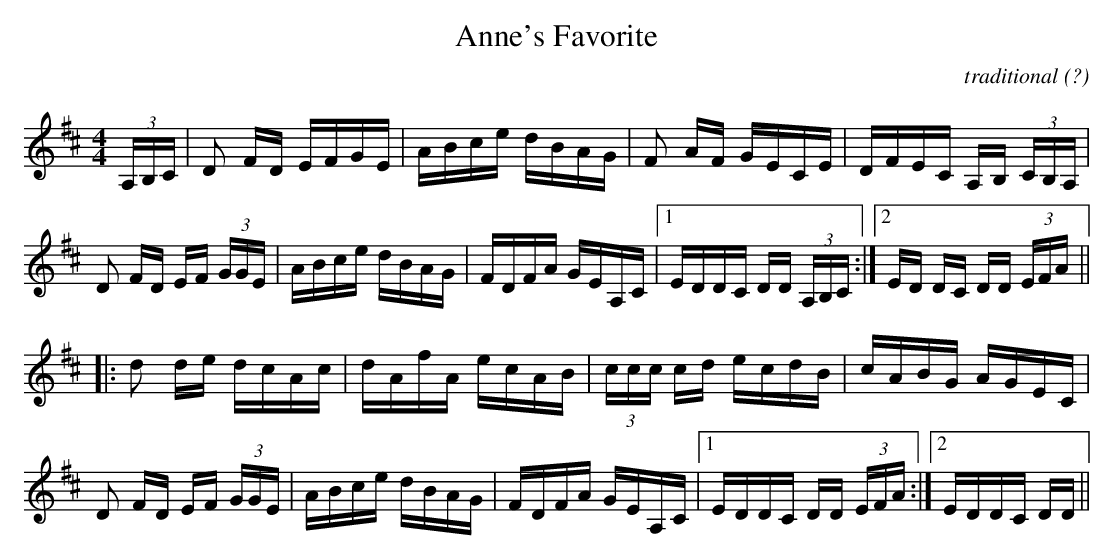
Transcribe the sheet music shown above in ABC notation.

X:1
T:Anne's Favorite
C:traditional (?)
L:1/16
E:9
M:4/4
K:D
(3A,B,C|D2 FD EFGE|ABce dBAG|F2 AF GECE|DFEC A,B, (3CB,A,|
D2 FD EF (3GGE|ABce dBAG|FDFA GEA,C|[1EDDC DD (3A,B,C:|[2 ED DC DD (3EFA||
|:d2 de dcAc|dAfA ecAB|(3ccc cd ecdB|cABG AGEC|
D2 FD EF (3GGE|ABce dBAG|FDFA GEA,C|[1EDDC DD (3EFA:|[2EDDC DD||
